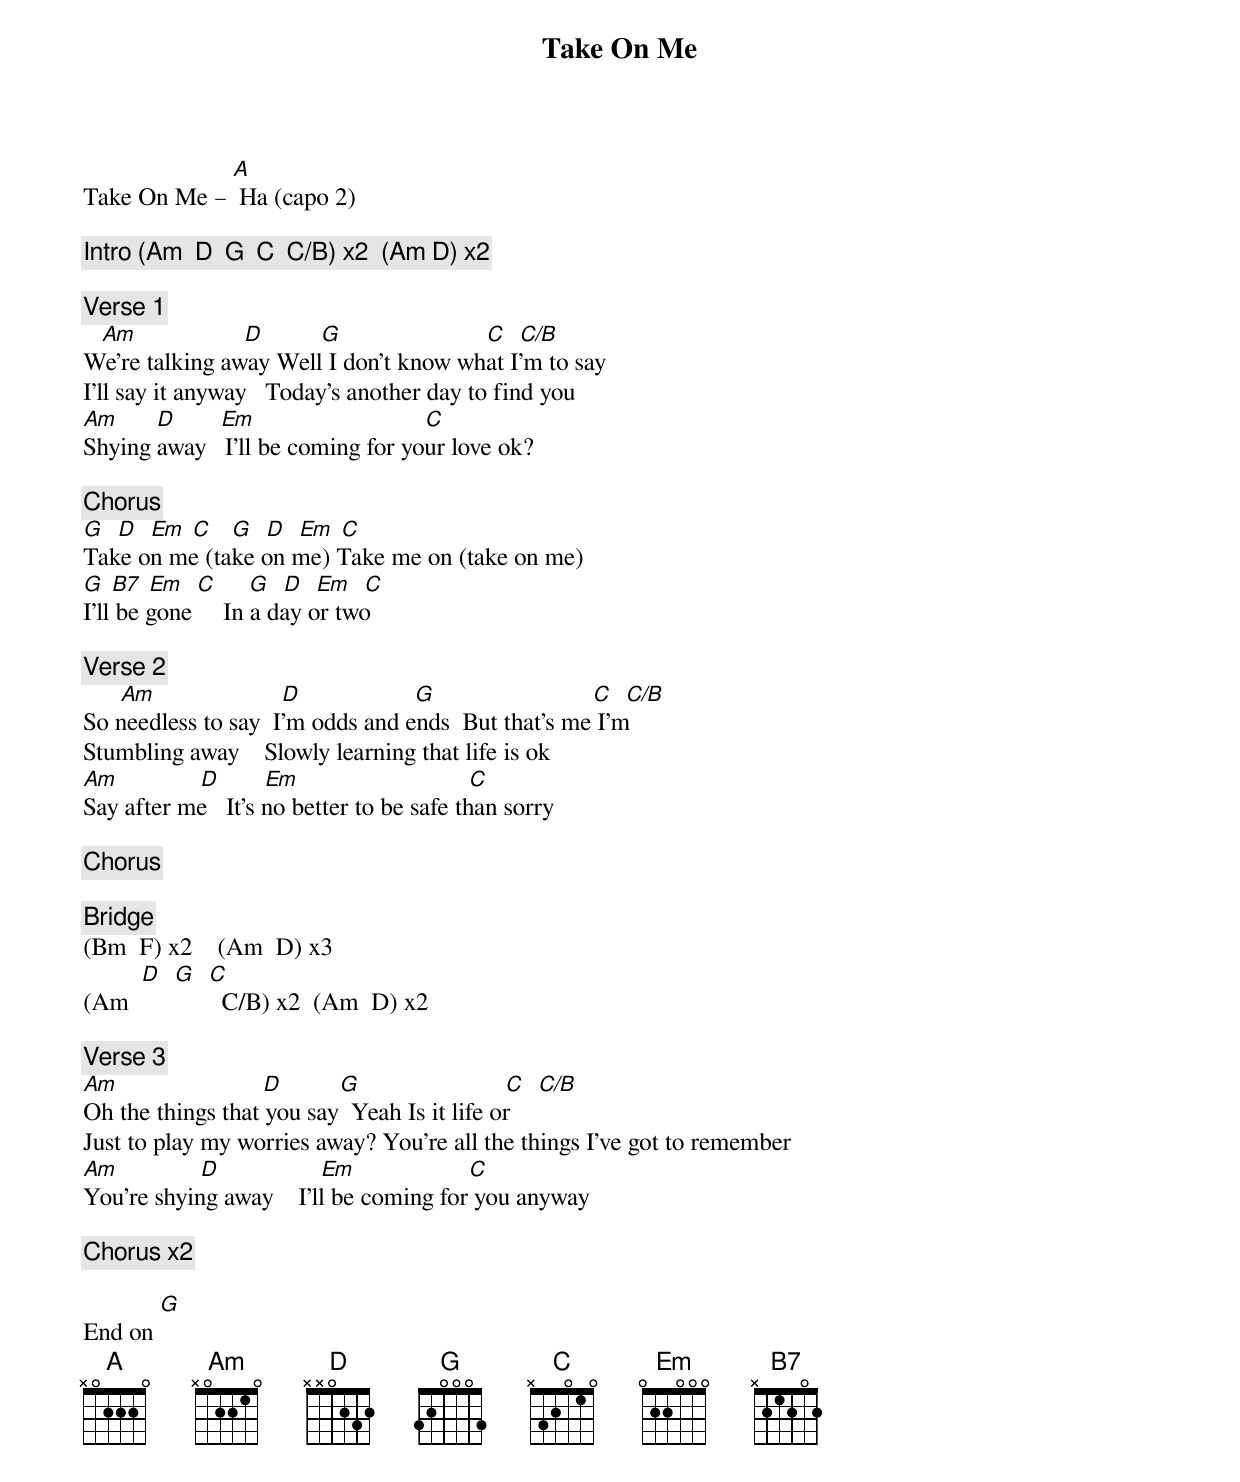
{title: Take On Me}
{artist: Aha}
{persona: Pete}
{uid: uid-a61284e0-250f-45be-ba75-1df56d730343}
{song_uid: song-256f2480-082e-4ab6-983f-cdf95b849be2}


Take On Me – [A] Ha (capo 2)

{comment: Intro (Am  D  G  C  C/B) x2		(Am D) x2}

{comment: Verse 1}
 	 [Am]                 [D]         [G]                       [C]  [C/B]
We're talking away	Well I don't know what I'm to say
I'll say it anyway 		Today's another day to find you
[Am]	     [D]		     [Em]	                          [C]
Shying away 		I'll be coming for your love ok?

{comment: Chorus}
[G] 	[D]  [Em] [C]			[G] 	[D]  [Em] [C]
Take on me (take on me)	Take me on (take on me)
[G] [B7] [Em] 	[C]					[G]  [D]  [Em]  [C]
I'll be gone 				In a day or two

{comment: Verse 2}
      [Am]                    [D]                  [G]                         [C]  [C/B]
So needless to say		I'm odds and ends 	But that's me I’m
Stumbling away 			Slowly learning that life is ok
[Am]	            [D]		     [Em]	                          [C]
Say after me			It's no better to be safe than sorry

{comment: Chorus}

{comment: Bridge}
(Bm  F) x2				(Am  D) x3
(Am  [D]  [G]  [C]  C/B) x2		(Am  D) x2

{comment: Verse 3}
[Am]                 	     [D]         [G]                       [C]  [C/B]
Oh the things that you say		Yeah Is it life or
Just to play my worries away?	You're all the things I've got to remember
[Am]	            [D]		              [Em]	                 [C]
You're shying away 			I'll be coming for you anyway

{comment: Chorus x2}

End on [G]
